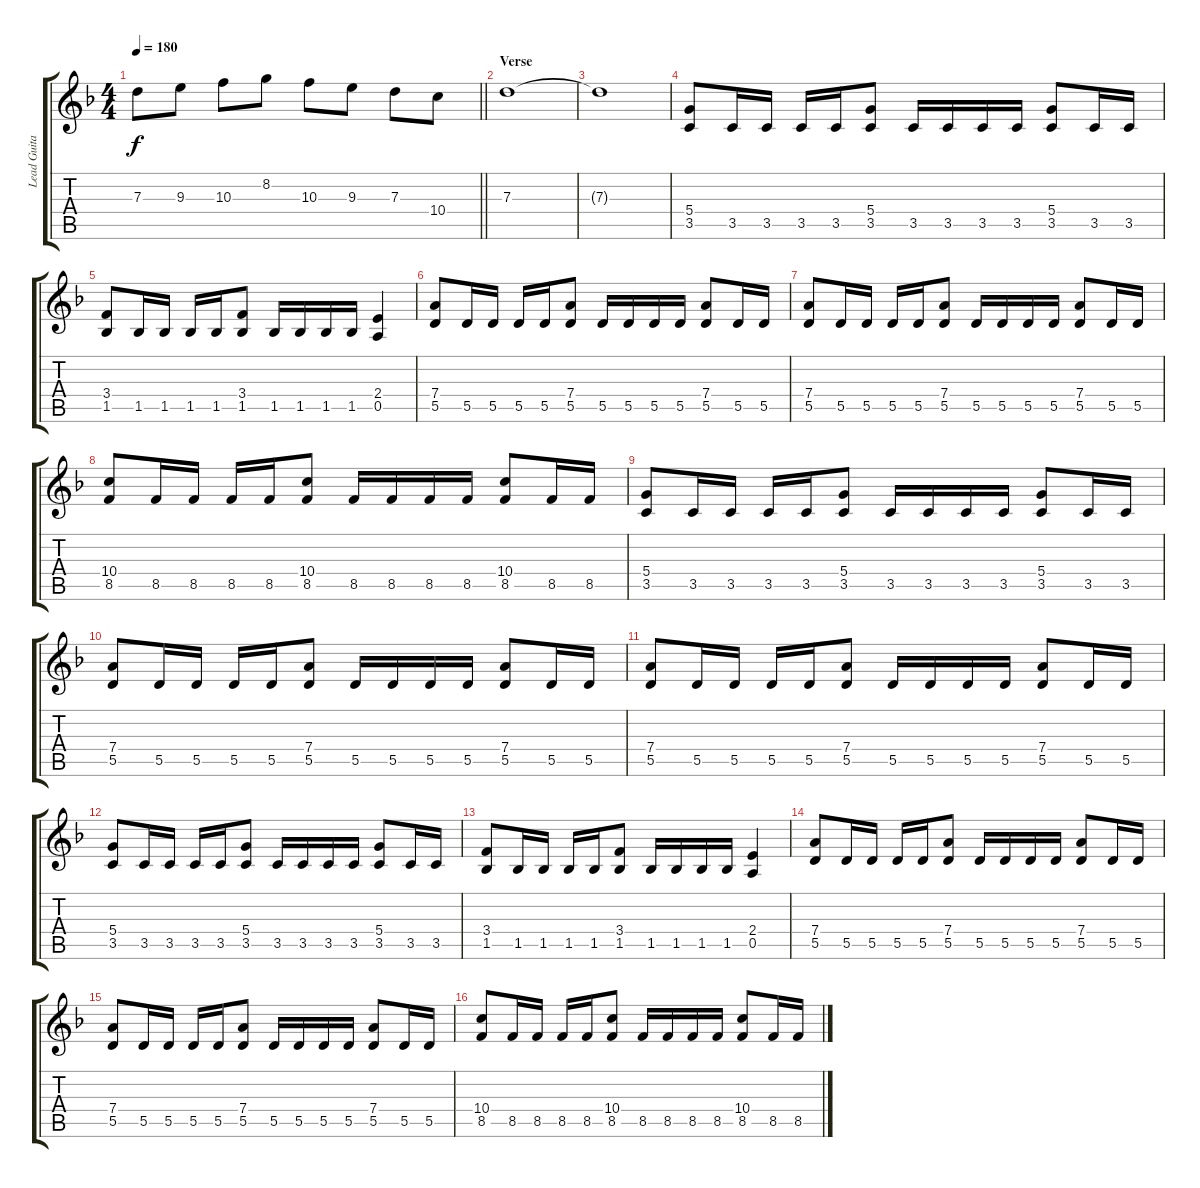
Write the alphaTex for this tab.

\track ("Lead Guitar" "Lead Guita") {instrument distortionguitar}
\staff {score tabs}
\tuning (E4 B3 G3 D3 A2 E2) {hide}
\ts (4 4)
\tempo 180
\clef g2
\barLineRight lightlight
\ks dminor
7.3.8{dy f} 9.3.8 10.3.8 8.2.8 10.3.8 9.3.8 7.3.8 10.4.8 |
\section ("" "Verse")
7.3.1{volume 0} |
7.3{t}.1 |
(5.4 3.5).8{volume 13} 3.5.16 3.5.16 3.5.16 3.5.16 (5.4 3.5).8 3.5.16 3.5.16 3.5.16 3.5.16 (5.4 3.5).8 3.5.16 3.5.16 |
(3.4 1.5).8 1.5.16 1.5.16 1.5.16 1.5.16 (3.4 1.5).8 1.5.16 1.5.16 1.5.16 1.5.16 (2.4 0.5).4 |
(7.4 5.5).8 5.5.16 5.5.16 5.5.16 5.5.16 (7.4 5.5).8 5.5.16 5.5.16 5.5.16 5.5.16 (7.4 5.5).8 5.5.16 5.5.16 |
(7.4 5.5).8 5.5.16 5.5.16 5.5.16 5.5.16 (7.4 5.5).8 5.5.16 5.5.16 5.5.16 5.5.16 (7.4 5.5).8 5.5.16 5.5.16 |
(10.4 8.5).8 8.5.16 8.5.16 8.5.16 8.5.16 (10.4 8.5).8 8.5.16 8.5.16 8.5.16 8.5.16 (10.4 8.5).8 8.5.16 8.5.16 |
(5.4 3.5).8 3.5.16 3.5.16 3.5.16 3.5.16 (5.4 3.5).8 3.5.16 3.5.16 3.5.16 3.5.16 (5.4 3.5).8 3.5.16 3.5.16 |
(7.4 5.5).8 5.5.16 5.5.16 5.5.16 5.5.16 (7.4 5.5).8 5.5.16 5.5.16 5.5.16 5.5.16 (7.4 5.5).8 5.5.16 5.5.16 |
(7.4 5.5).8 5.5.16 5.5.16 5.5.16 5.5.16 (7.4 5.5).8 5.5.16 5.5.16 5.5.16 5.5.16 (7.4 5.5).8 5.5.16 5.5.16 |
(5.4 3.5).8 3.5.16 3.5.16 3.5.16 3.5.16 (5.4 3.5).8 3.5.16 3.5.16 3.5.16 3.5.16 (5.4 3.5).8 3.5.16 3.5.16 |
(3.4 1.5).8 1.5.16 1.5.16 1.5.16 1.5.16 (3.4 1.5).8 1.5.16 1.5.16 1.5.16 1.5.16 (2.4 0.5).4 |
(7.4 5.5).8 5.5.16 5.5.16 5.5.16 5.5.16 (7.4 5.5).8 5.5.16 5.5.16 5.5.16 5.5.16 (7.4 5.5).8 5.5.16 5.5.16 |
(7.4 5.5).8 5.5.16 5.5.16 5.5.16 5.5.16 (7.4 5.5).8 5.5.16 5.5.16 5.5.16 5.5.16 (7.4 5.5).8 5.5.16 5.5.16 |
(10.4 8.5).8 8.5.16 8.5.16 8.5.16 8.5.16 (10.4 8.5).8 8.5.16 8.5.16 8.5.16 8.5.16 (10.4 8.5).8 8.5.16 8.5.16
